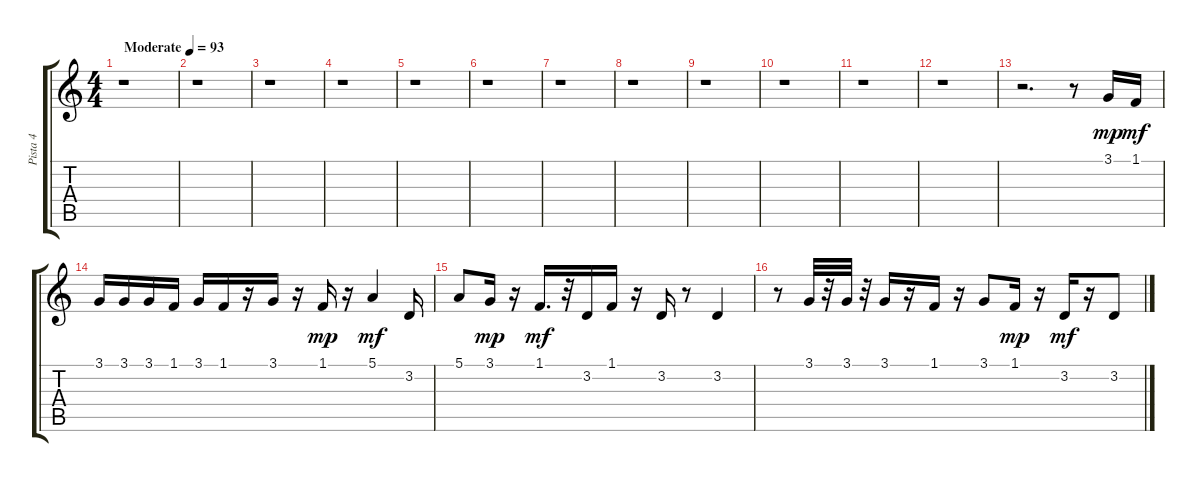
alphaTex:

\track ("Pista 4" "Pista 4") {instrument oboe}
\staff {score tabs}
\tuning (E4 B3 G3 D3 A2 E2) {hide}
\ts (4 4)
\tempo (93 "Moderate")
\clef g2
\ks c
r.1{dy mp instrument oboe} |
r.1 |
r.1 |
r.1 |
r.1 |
r.1 |
r.1 |
r.1 |
r.1 |
r.1 |
r.1 |
r.1 |
r.2{d} r.8 3.1.16 1.1.16{dy mf} |
3.1.16 3.1.16 3.1.16 1.1.16 3.1.16 1.1.16 r.16 3.1.16 r.16 1.1.16{dy mp} r.16 5.1.4{dy mf} 3.2.16 |
5.1.8 3.1.16{dy mp} r.16 1.1.16{d dy mf} r.32 3.2.16 1.1.16 r.16 3.2.16 r.8 3.2.4 |
r.8 3.1.32 r.32 3.1.32 r.32 3.1.16 r.16 1.1.16 r.16 3.1.8 1.1.16{dy mp} r.16 3.2.16{dy mf} r.16 3.2.8
